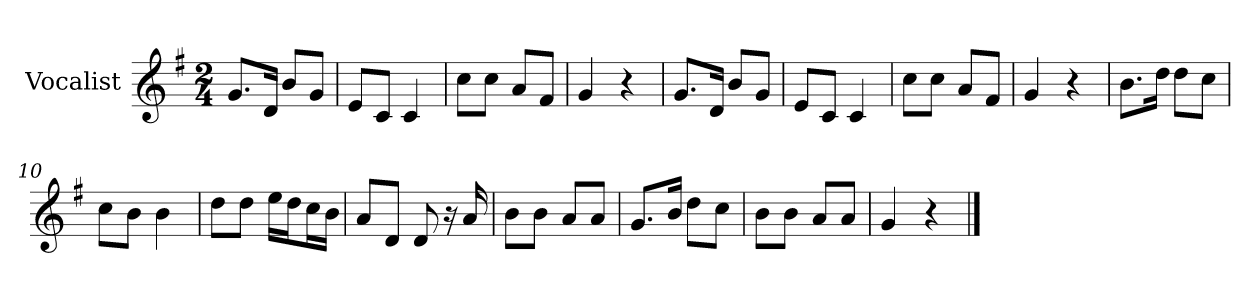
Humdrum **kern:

**kern
*part1
*staff1
*I"Vocalist
*k[f#]
*G:
*M2/4
=1
8.gL
16dJk
8bL
8gJ
=2
8eL
8cJ
4c
=3
8ccL
8ccJ
8aL
8f#J
=4
4g
4r
=5
8.gL
16dJk
8bL
8gJ
=6
8eL
8cJ
4c
=7
8ccL
8ccJ
8aL
8f#J
=8
4g
4r
=9
8.bL
16ddJk
8ddL
8ccJ
=10
8ccL
8bJ
4b
=11
8ddL
8ddJ
16eeLL
16ddJ
16ccL
16bJJ
=12
8aL
8dJ
8d
16r
16a
=13
8bL
8bJ
8aL
8aJ
=14
8.gL
16bJk
8ddL
8ccJ
=15
8bL
8bJ
8aL
8aJ
=16
4g
4r
==
*-
